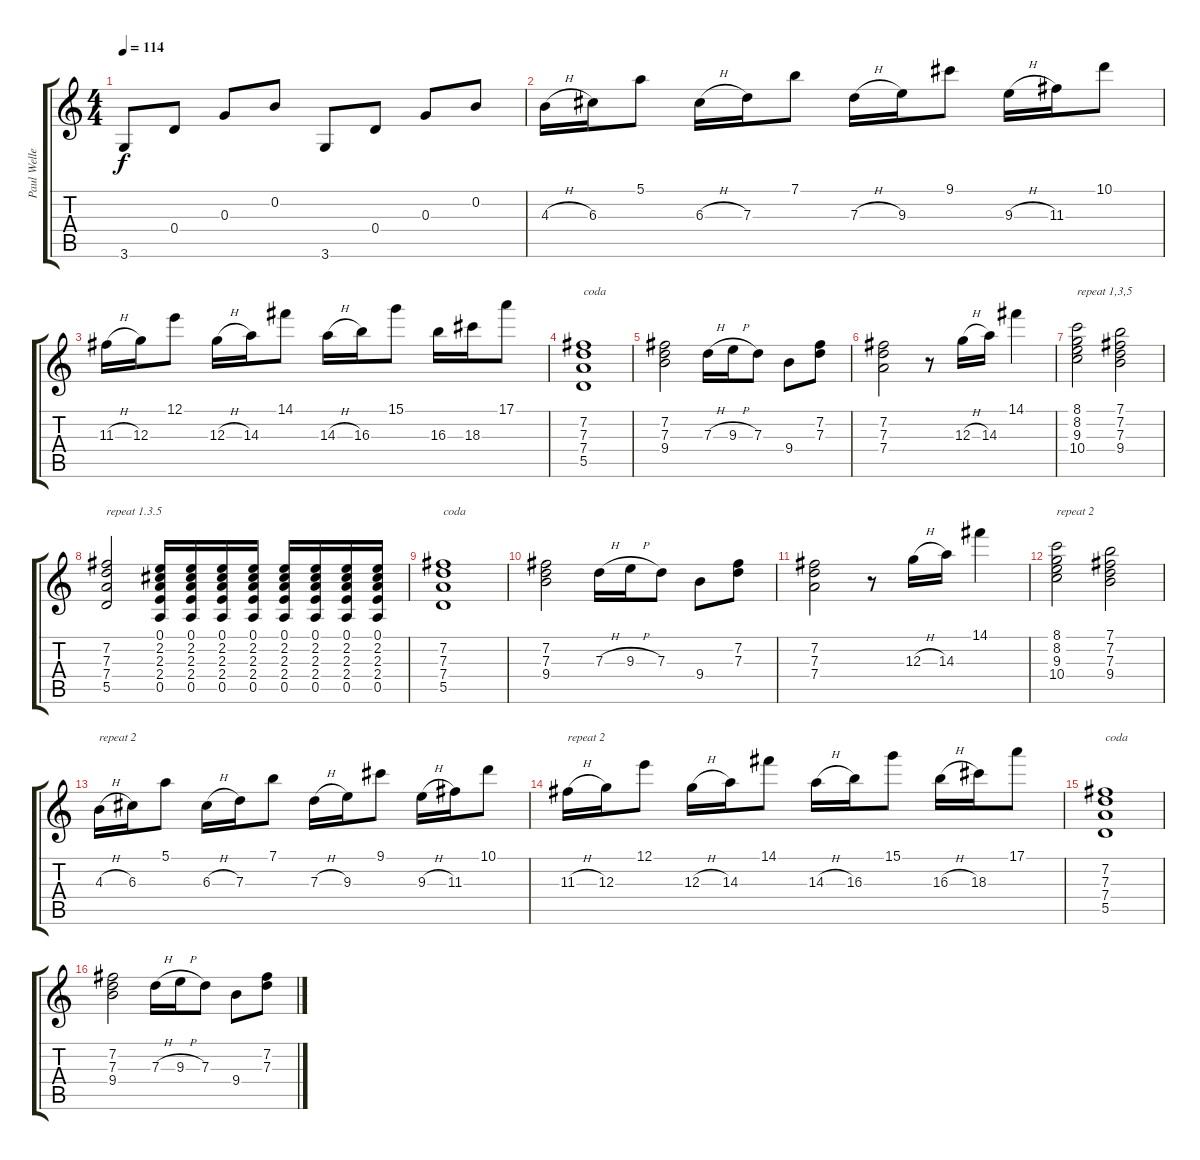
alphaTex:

\track ("Paul Weller Lead" "Paul Welle") {instrument electricguitarclean}
\staff {score tabs}
\tuning (E4 B3 G3 D3 A2 E2) {hide}
\ts (4 4)
\tempo 114
\clef g2
\ks c
3.6.8{dy f} 0.4.8 0.3.8 0.2.8 3.6.8 0.4.8 0.3.8 0.2.8 |
4.3{h}.16 6.3.16 5.1.8 6.3{h}.16 7.3.16 7.1.8 7.3{h}.16 9.3.16 9.1.8 9.3{h}.16 11.3.16 10.1.8 |
11.3{h}.16 12.3.16 12.1.8 12.3{h}.16 14.3.16 14.1.8 14.3{h}.16 16.3.16 15.1.8 16.3.16 18.3.16 17.1.8 |
(7.2 7.3 7.4 5.5).1{txt "coda"} |
(7.2 7.3 9.4).2 7.3{h}.16 9.3{h}.16 7.3.8 9.4.8 (7.2 7.3).8 |
(7.2 7.3 7.4).2 r.8 12.3{h}.16 14.3.16 14.1.4 |
(8.1 8.2 9.3 10.4).2{txt "repeat 1,3,5"} (7.1 7.2 7.3 9.4).2 |
(7.2 7.3 7.4 5.5).2{txt "repeat 1.3.5"} (0.1 2.2 2.3 2.4 0.5).16 (0.1 2.2 2.3 2.4 0.5).16 (0.1 2.2 2.3 2.4 0.5).16 (0.1 2.2 2.3 2.4 0.5).16 (0.1 2.2 2.3 2.4 0.5).16 (0.1 2.2 2.3 2.4 0.5).16 (0.1 2.2 2.3 2.4 0.5).16 (0.1 2.2 2.3 2.4 0.5).16 |
(7.2 7.3 7.4 5.5).1{txt "coda"} |
(7.2 7.3 9.4).2 7.3{h}.16 9.3{h}.16 7.3.8 9.4.8 (7.2 7.3).8 |
(7.2 7.3 7.4).2 r.8 12.3{h}.16 14.3.16 14.1.4 |
(8.1 8.2 9.3 10.4).2{txt "repeat 2"} (7.1 7.2 7.3 9.4).2 |
4.3{h}.16{txt "repeat 2"} 6.3.16 5.1.8 6.3{h}.16 7.3.16 7.1.8 7.3{h}.16 9.3.16 9.1.8 9.3{h}.16 11.3.16 10.1.8 |
11.3{h}.16{txt "repeat 2"} 12.3.16 12.1.8 12.3{h}.16 14.3.16 14.1.8 14.3{h}.16 16.3.16 15.1.8 16.3{h}.16 18.3.16 17.1.8 |
(7.2 7.3 7.4 5.5).1{txt "coda"} |
(7.2 7.3 9.4).2 7.3{h}.16 9.3{h}.16 7.3.8 9.4.8 (7.2 7.3).8
